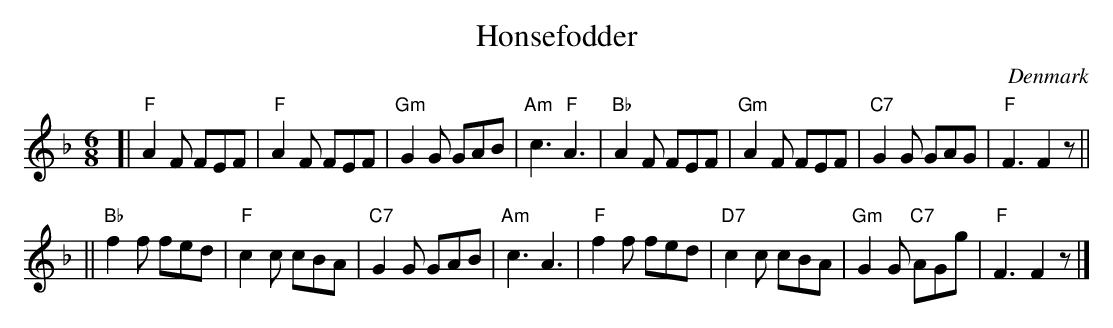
X:1
T: H\onsef\odder
O: Denmark
M: 6/8
L: 1/8
K: F
[| "F"A2F FEF | "F"A2F FEF | "Gm"G2G     GAB |"Am"c3 "F"A3 \
| "Bb"A2F FEF |"Gm"A2F FEF | "C7"G2G     GAG | "F"F3 F2z ||
||"Bb"f2f fed | "F"c2c cBA | "C7"G2G     GAB |"Am"c3 A3  \
|  "F"f2f fed |"D7"c2c cBA | "Gm"G2G "C7"AGg | "F"F3 F2z |]
